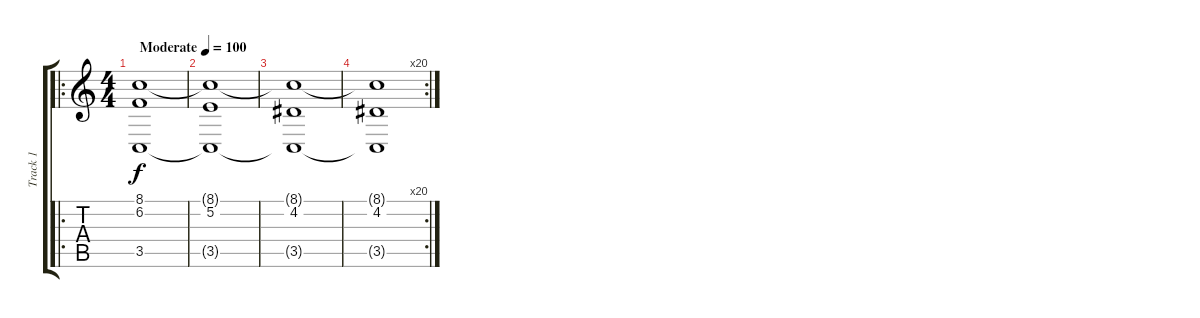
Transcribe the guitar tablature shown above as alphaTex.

\track ("Track 1" "Track 1") {instrument stringensemble2}
\staff {score tabs}
\tuning (E4 B3 G3 D3 A2 E2) {hide}
\ro
\ts (4 4)
\tempo (100 "Moderate")
\clef g2
\ks c
(8.1 6.2 3.5).1{dy f instrument stringensemble2} |
(8.1{t} 5.2 3.5{t}).1 |
(8.1{t} 4.2 3.5{t}).1 |
\rc 20
(8.1{t} 4.2 3.5{t}).1
